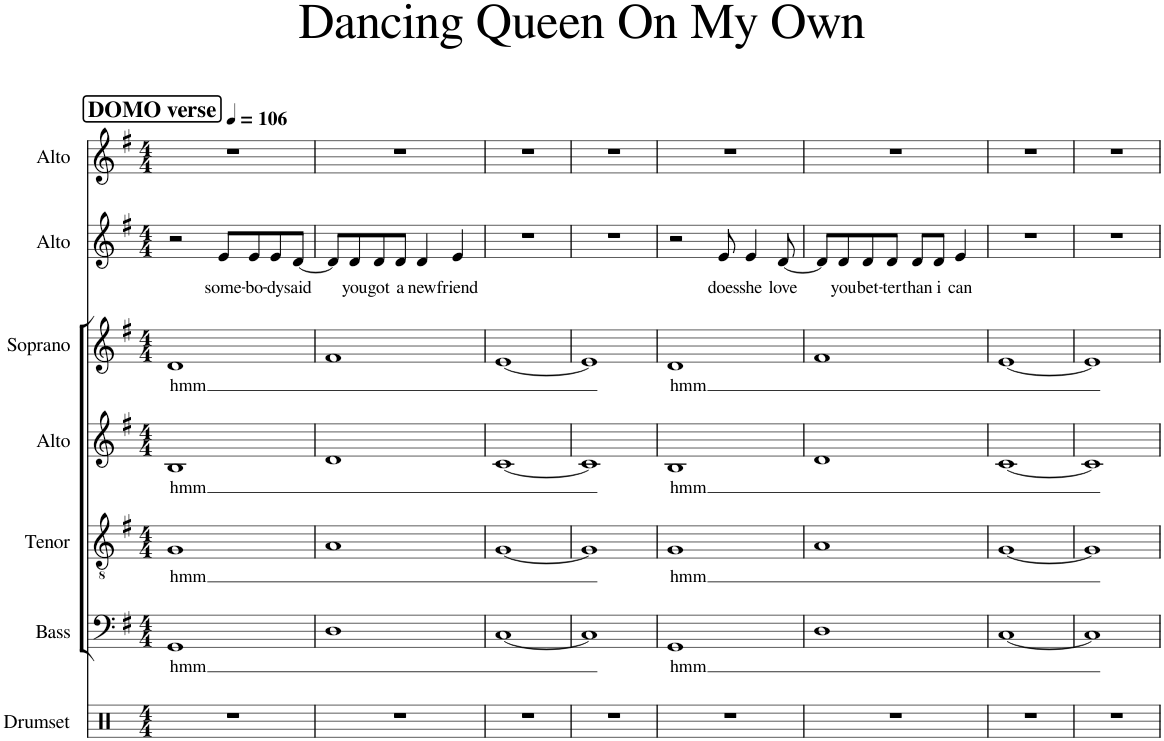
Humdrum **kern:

**kern	**kern	**text	**kern	**text	**kern	**text	**kern	**text	**kern	**text	**kern
*part7	*part6	*part6	*part5	*part5	*part4	*part4	*part3	*part3	*part2	*part2	*part1
*staff7	*staff6	*staff6	*staff5	*staff5	*staff4	*staff4	*staff3	*staff3	*staff2	*staff2	*staff1
*I"Drumset	*I"Bass	*	*I"Tenor	*	*I"Alto	*	*I"Soprano	*	*I"Alto	*	*I"Alto
*I'Drs.	*I'B.	*	*I'T.	*	*I'A.	*	*I'S.	*	*I'A.	*	*I'A.
*clefX	*clefF4	*	*clefGv2	*	*clefG2	*	*clefG2	*	*clefG2	*	*clefG2
*k[]	*k[f#]	*	*k[f#]	*	*k[f#]	*	*k[f#]	*	*k[f#]	*	*k[f#]
*M4/4	*M4/4	*	*M4/4	*	*M4/4	*	*M4/4	*	*M4/4	*	*M4/4
*MM106	*MM106	*	*MM106	*	*MM106	*	*MM106	*	*MM106	*	*MM106
!!LO:REH:place=s1:a:B:cj:fs=14:t=DOMO verse
=1	=1	=1	=1	=1	=1	=1	=1	=1	=1	=1	=1
!	!	!LO:LY:b	!	!LO:LY:b	!	!LO:LY:b	!	!LO:LY:b	!	!	!
1r	1GG	hmm	1G	hmm	1B	hmm	1d	hmm	2r	.	1r
!	!	!	!	!	!	!	!	!	!	!LO:LY:b	!
.	.	.	.	.	.	.	.	.	8e/L	some-	.
!	!	!	!	!	!	!	!	!	!	!LO:LY:b	!
.	.	.	.	.	.	.	.	.	8e/	-bo-	.
!	!	!	!	!	!	!	!	!	!	!LO:LY:b	!
.	.	.	.	.	.	.	.	.	8e/	-dy	.
!	!	!	!	!	!	!	!	!	!	!LO:LY:b	!
.	.	.	.	.	.	.	.	.	[8d/J	said	.
=2	=2	=2	=2	=2	=2	=2	=2	=2	=2	=2	=2
1r	1D	.	1A	.	1d	.	1f#	.	8d/L]	.	1r
!	!	!	!	!	!	!	!	!	!	!LO:LY:b	!
.	.	.	.	.	.	.	.	.	8d/	you	.
!	!	!	!	!	!	!	!	!	!	!LO:LY:b	!
.	.	.	.	.	.	.	.	.	8d/	got	.
!	!	!	!	!	!	!	!	!	!	!LO:LY:b	!
.	.	.	.	.	.	.	.	.	8d/J	a	.
!	!	!	!	!	!	!	!	!	!	!LO:LY:b	!
.	.	.	.	.	.	.	.	.	4d/	new	.
!	!	!	!	!	!	!	!	!	!	!LO:LY:b	!
.	.	.	.	.	.	.	.	.	4e/	friend	.
=3	=3	=3	=3	=3	=3	=3	=3	=3	=3	=3	=3
1r	[1C	.	[1G	.	[1c	.	[1e	.	1r	.	1r
=4	=4	=4	=4	=4	=4	=4	=4	=4	=4	=4	=4
1r	1C]	.	1G]	.	1c]	.	1e]	.	1r	.	1r
=5	=5	=5	=5	=5	=5	=5	=5	=5	=5	=5	=5
!	!	!LO:LY:b	!	!LO:LY:b	!	!LO:LY:b	!	!LO:LY:b	!	!	!
1r	1GG	hmm	1G	hmm	1B	hmm	1d	hmm	2r	.	1r
!	!	!	!	!	!	!	!	!	!	!LO:LY:b	!
.	.	.	.	.	.	.	.	.	8e/	does	.
!	!	!	!	!	!	!	!	!	!	!LO:LY:b	!
.	.	.	.	.	.	.	.	.	4e/	she	.
!	!	!	!	!	!	!	!	!	!	!LO:LY:b	!
.	.	.	.	.	.	.	.	.	[8d/	love	.
=6	=6	=6	=6	=6	=6	=6	=6	=6	=6	=6	=6
1r	1D	.	1A	.	1d	.	1f#	.	8d/L]	.	1r
!	!	!	!	!	!	!	!	!	!	!LO:LY:b	!
.	.	.	.	.	.	.	.	.	8d/	you	.
!	!	!	!	!	!	!	!	!	!	!LO:LY:b	!
.	.	.	.	.	.	.	.	.	8d/	bet-	.
!	!	!	!	!	!	!	!	!	!	!LO:LY:b	!
.	.	.	.	.	.	.	.	.	8d/J	-ter	.
!	!	!	!	!	!	!	!	!	!	!LO:LY:b	!
.	.	.	.	.	.	.	.	.	8d/L	than	.
!	!	!	!	!	!	!	!	!	!	!LO:LY:b	!
.	.	.	.	.	.	.	.	.	8d/J	i	.
!	!	!	!	!	!	!	!	!	!	!LO:LY:b	!
.	.	.	.	.	.	.	.	.	4e/	can	.
=7	=7	=7	=7	=7	=7	=7	=7	=7	=7	=7	=7
1r	[1C	.	[1G	.	[1c	.	[1e	.	1r	.	1r
=8	=8	=8	=8	=8	=8	=8	=8	=8	=8	=8	=8
1r	1C]	.	1G]	.	1c]	.	1e]	.	1r	.	1r
=	=	=	=	=	=	=	=	=	=	=	=
*-	*-	*-	*-	*-	*-	*-	*-	*-	*-	*-	*-
